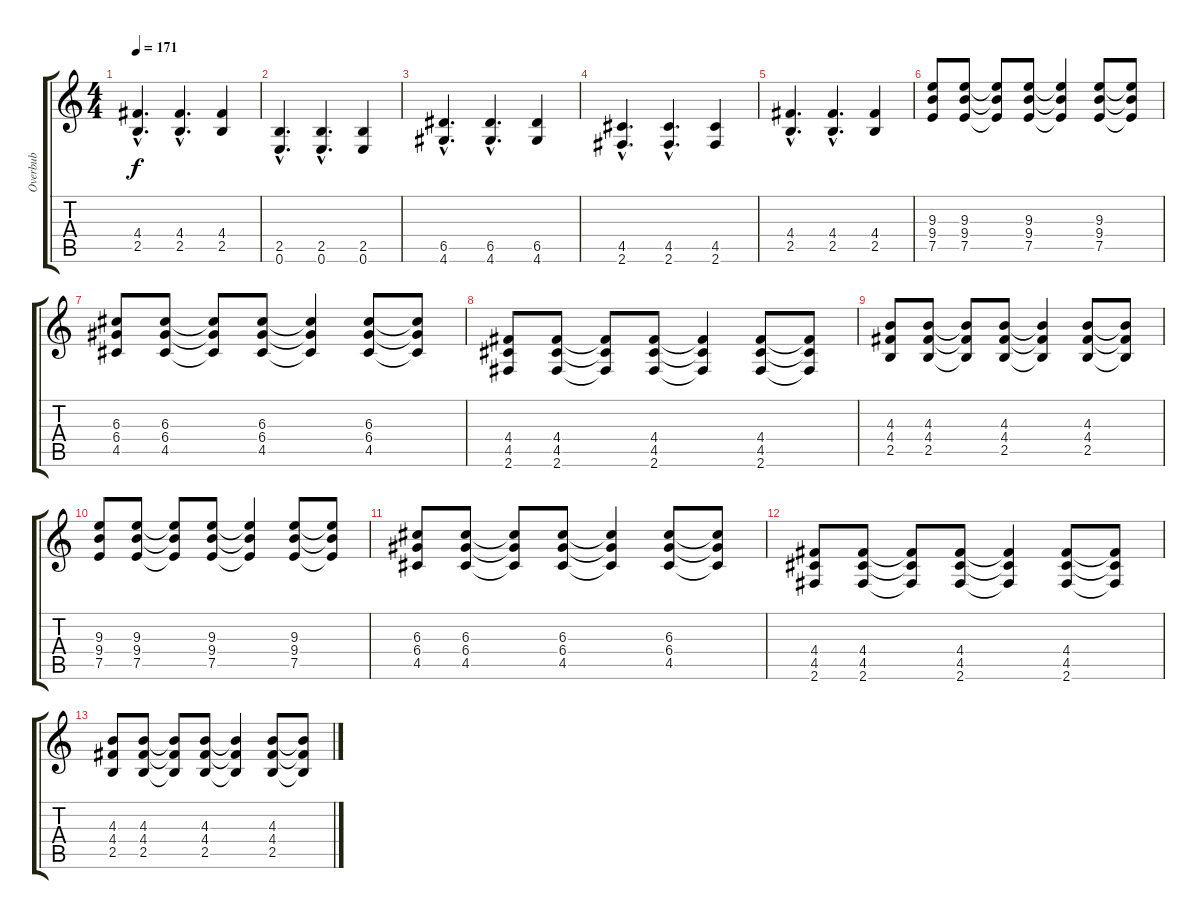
\track ("Overbub" "Overbub") {instrument electricguitarmuted}
\staff {score tabs}
\tuning (E4 B3 G3 D3 A2 E2) {hide}
\ts (4 4)
\tempo 171
\clef g2
\ks c
(4.4{hac} 2.5{hac}).4{d dy f} (4.4{hac} 2.5{hac}).4{d} (4.4 2.5).4 |
(2.5{hac} 0.6{hac}).4{d} (2.5{hac} 0.6{hac}).4{d} (2.5 0.6).4 |
(6.5{hac} 4.6{hac}).4{d} (6.5{hac} 4.6{hac}).4{d} (6.5 4.6).4 |
(4.5{hac} 2.6{hac}).4{d} (4.5{hac} 2.6{hac}).4{d} (4.5 2.6).4 |
(4.4{hac} 2.5{hac}).4{d} (4.4{hac} 2.5{hac}).4{d} (4.4 2.5).4 |
(9.3 9.4 7.5).8 (9.3 9.4 7.5).8 (9.3{t} 9.4{t} 7.5{t}).8 (9.3 9.4 7.5).8 (9.3{t} 9.4{t} 7.5{t}).4 (9.3 9.4 7.5).8 (9.3{t} 9.4{t} 7.5{t}).8 |
(6.3 6.4 4.5).8 (6.3 6.4 4.5).8 (6.3{t} 6.4{t} 4.5{t}).8 (6.3 6.4 4.5).8 (6.3{t} 6.4{t} 4.5{t}).4 (6.3 6.4 4.5).8 (6.3{t} 6.4{t} 4.5{t}).8 |
(4.4 4.5 2.6).8 (4.4 4.5 2.6).8 (4.4{t} 4.5{t} 2.6{t}).8 (4.4 4.5 2.6).8 (4.4{t} 4.5{t} 2.6{t}).4 (4.4 4.5 2.6).8 (4.4{t} 4.5{t} 2.6{t}).8 |
(4.3 4.4 2.5).8 (4.3 4.4 2.5).8 (4.3{t} 4.4{t} 2.5{t}).8 (4.3 4.4 2.5).8 (4.3{t} 4.4{t} 2.5{t}).4 (4.3 4.4 2.5).8 (4.3{t} 4.4{t} 2.5{t}).8 |
(9.3 9.4 7.5).8 (9.3 9.4 7.5).8 (9.3{t} 9.4{t} 7.5{t}).8 (9.3 9.4 7.5).8 (9.3{t} 9.4{t} 7.5{t}).4 (9.3 9.4 7.5).8 (9.3{t} 9.4{t} 7.5{t}).8 |
(6.3 6.4 4.5).8 (6.3 6.4 4.5).8 (6.3{t} 6.4{t} 4.5{t}).8 (6.3 6.4 4.5).8 (6.3{t} 6.4{t} 4.5{t}).4 (6.3 6.4 4.5).8 (6.3{t} 6.4{t} 4.5{t}).8 |
(4.4 4.5 2.6).8 (4.4 4.5 2.6).8 (4.4{t} 4.5{t} 2.6{t}).8 (4.4 4.5 2.6).8 (4.4{t} 4.5{t} 2.6{t}).4 (4.4 4.5 2.6).8 (4.4{t} 4.5{t} 2.6{t}).8 |
(4.3 4.4 2.5).8 (4.3 4.4 2.5).8 (4.3{t} 4.4{t} 2.5{t}).8 (4.3 4.4 2.5).8 (4.3{t} 4.4{t} 2.5{t}).4 (4.3 4.4 2.5).8 (4.3{t} 4.4{t} 2.5{t}).8
